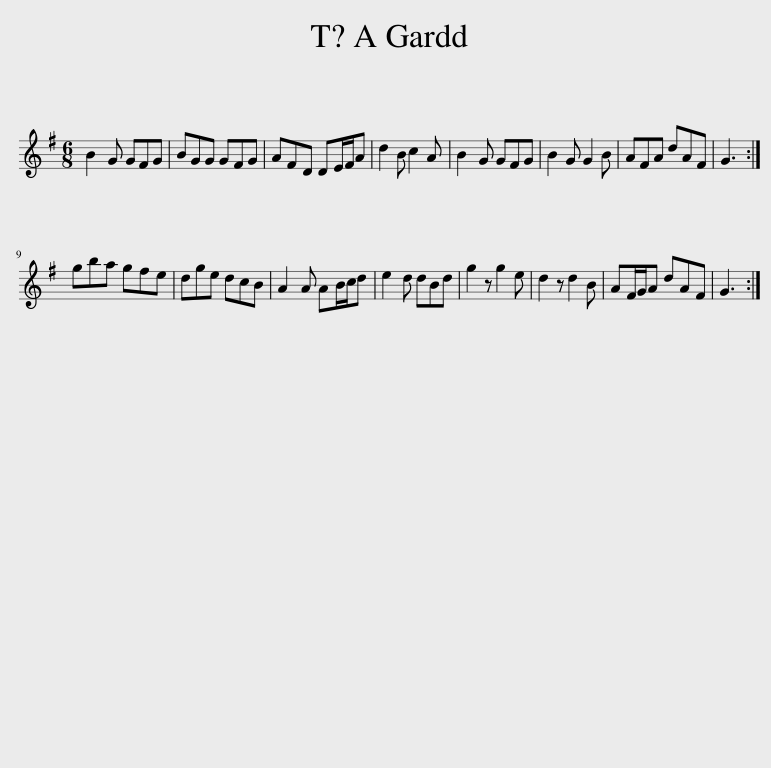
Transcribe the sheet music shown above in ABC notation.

X:1
L:1/8
M:6/8
I:linebreak $
K:G
V:1 treble
V:1
 B2 G GFG | BGG GFG | AFD DE/F/A | d2 B c2 A | B2 G GFG | %5
 B2 G G2 B | AFA dAF | G3 :|$ gba gfe | dge dcB | %10
 A2 A AB/c/d | e2 d dBd | g2 z g2 e | d2 z d2 B | AF/G/A dAF | %15
 G3 :| %16
